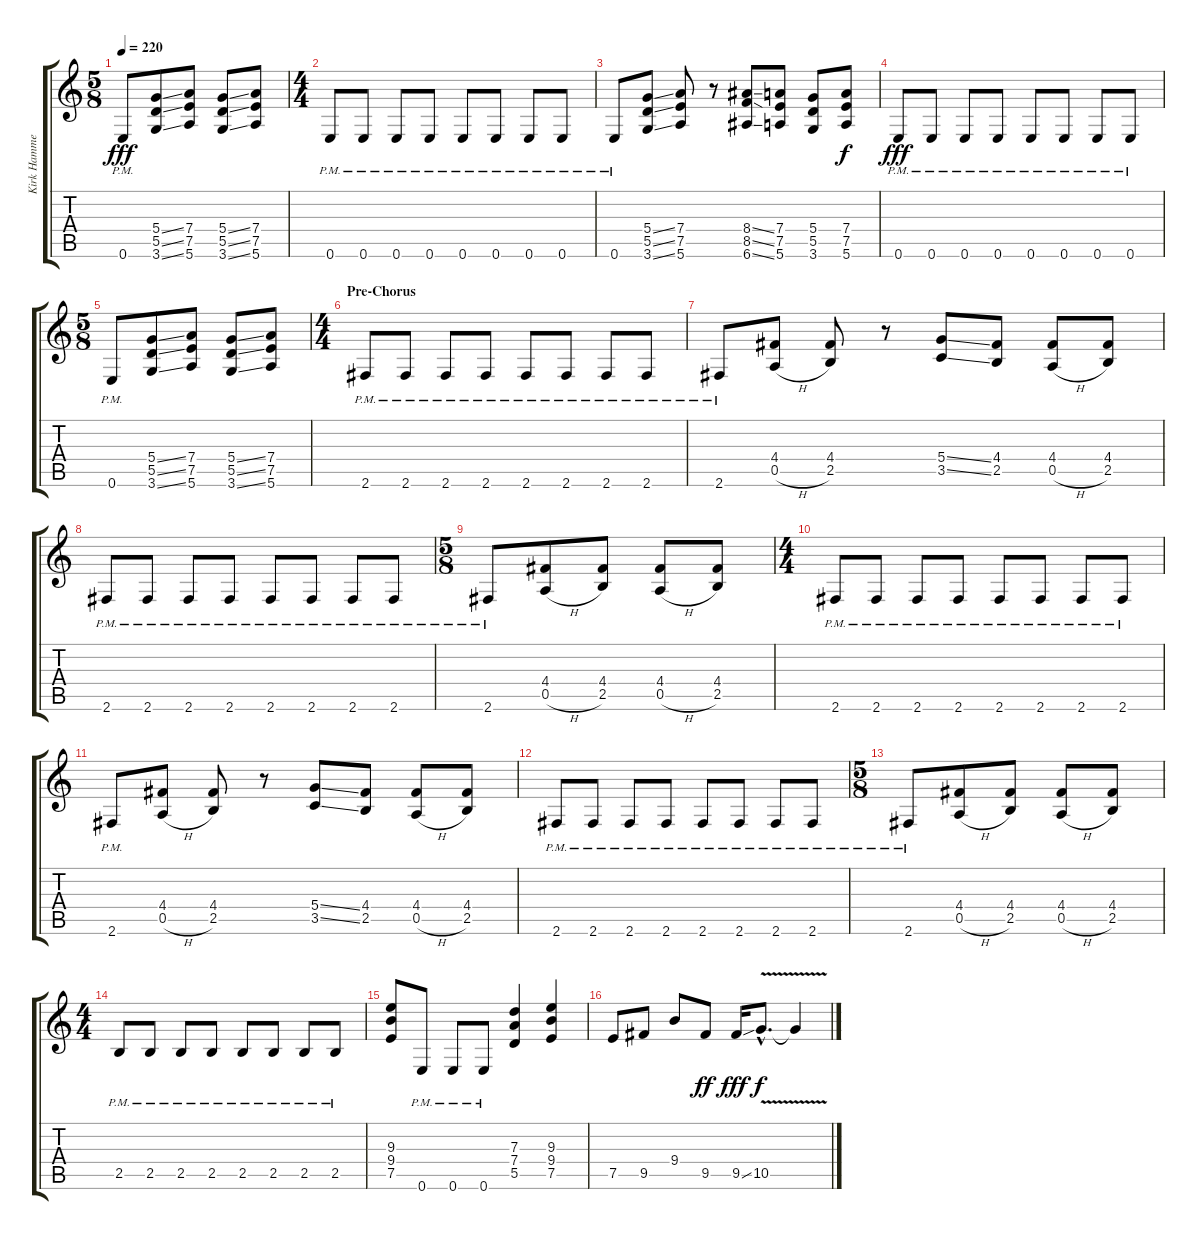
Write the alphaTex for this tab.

\track ("Kirk Hammet" "Kirk Hamme") {instrument distortionguitar}
\staff {score tabs}
\tuning (E4 B3 G3 D3 A2 E2) {hide}
\ts (5 8)
\tempo 220
\clef g2
\ks c
0.6{pm}.8{dy fff} (5.4{ss} 5.5{ss} 3.6{ss}).8 (7.4 7.5 5.6).8 (5.4{ss} 5.5{ss} 3.6{ss}).8 (7.4 7.5 5.6).8 |
\ts (4 4)
0.6{pm}.8 0.6{pm}.8 0.6{pm}.8 0.6{pm}.8 0.6{pm}.8 0.6{pm}.8 0.6{pm}.8 0.6{pm}.8 |
0.6{pm}.8 (5.4{ss} 5.5{ss} 3.6{ss}).8 (7.4 7.5 5.6).8 r.8 (8.4{ss} 8.5{ss} 6.6{ss}).8 (7.4 7.5 5.6).8 (5.4 5.5 3.6).8 (7.4 7.5 5.6).8{dy f} |
0.6{pm}.8{dy fff} 0.6{pm}.8 0.6{pm}.8 0.6{pm}.8 0.6{pm}.8 0.6{pm}.8 0.6{pm}.8 0.6{pm}.8 |
\ts (5 8)
0.6{pm}.8 (5.4{ss} 5.5{ss} 3.6{ss}).8 (7.4 7.5 5.6).8 (5.4{ss} 5.5{ss} 3.6{ss}).8 (7.4 7.5 5.6).8 |
\ts (4 4)
\section ("" "Pre-Chorus")
2.6{pm}.8 2.6{pm}.8 2.6{pm}.8 2.6{pm}.8 2.6{pm}.8 2.6{pm}.8 2.6{pm}.8 2.6{pm}.8 |
2.6{pm}.8 (4.4 0.5{h}).8 (4.4 2.5).8 r.8 (5.4{ss} 3.5{ss}).8 (4.4 2.5).8 (4.4 0.5{h}).8 (4.4 2.5).8 |
2.6{pm}.8 2.6{pm}.8 2.6{pm}.8 2.6{pm}.8 2.6{pm}.8 2.6{pm}.8 2.6{pm}.8 2.6{pm}.8 |
\ts (5 8)
2.6{pm}.8 (4.4 0.5{h}).8 (4.4 2.5).8 (4.4 0.5{h}).8 (4.4 2.5).8 |
\ts (4 4)
2.6{pm}.8 2.6{pm}.8 2.6{pm}.8 2.6{pm}.8 2.6{pm}.8 2.6{pm}.8 2.6{pm}.8 2.6{pm}.8 |
2.6{pm}.8 (4.4 0.5{h}).8 (4.4 2.5).8 r.8 (5.4{ss} 3.5{ss}).8 (4.4 2.5).8 (4.4 0.5{h}).8 (4.4 2.5).8 |
2.6{pm}.8 2.6{pm}.8 2.6{pm}.8 2.6{pm}.8 2.6{pm}.8 2.6{pm}.8 2.6{pm}.8 2.6{pm}.8 |
\ts (5 8)
2.6{pm}.8 (4.4 0.5{h}).8 (4.4 2.5).8 (4.4 0.5{h}).8 (4.4 2.5).8 |
\ts (4 4)
2.5{pm}.8 2.5{pm}.8 2.5{pm}.8 2.5{pm}.8 2.5{pm}.8 2.5{pm}.8 2.5{pm}.8 2.5{pm}.8 |
(9.3 9.4 7.5).8 0.6{pm}.8 0.6{pm}.8 0.6{pm}.8 (7.3 7.4 5.5).4 (9.3 9.4 7.5).4 |
7.5.8 9.5.8 9.4.8 9.5.8{dy ff} 9.5{ss}.16{dy fff} 10.5{v hac}.8{d dy f} 10.5{t}.4
